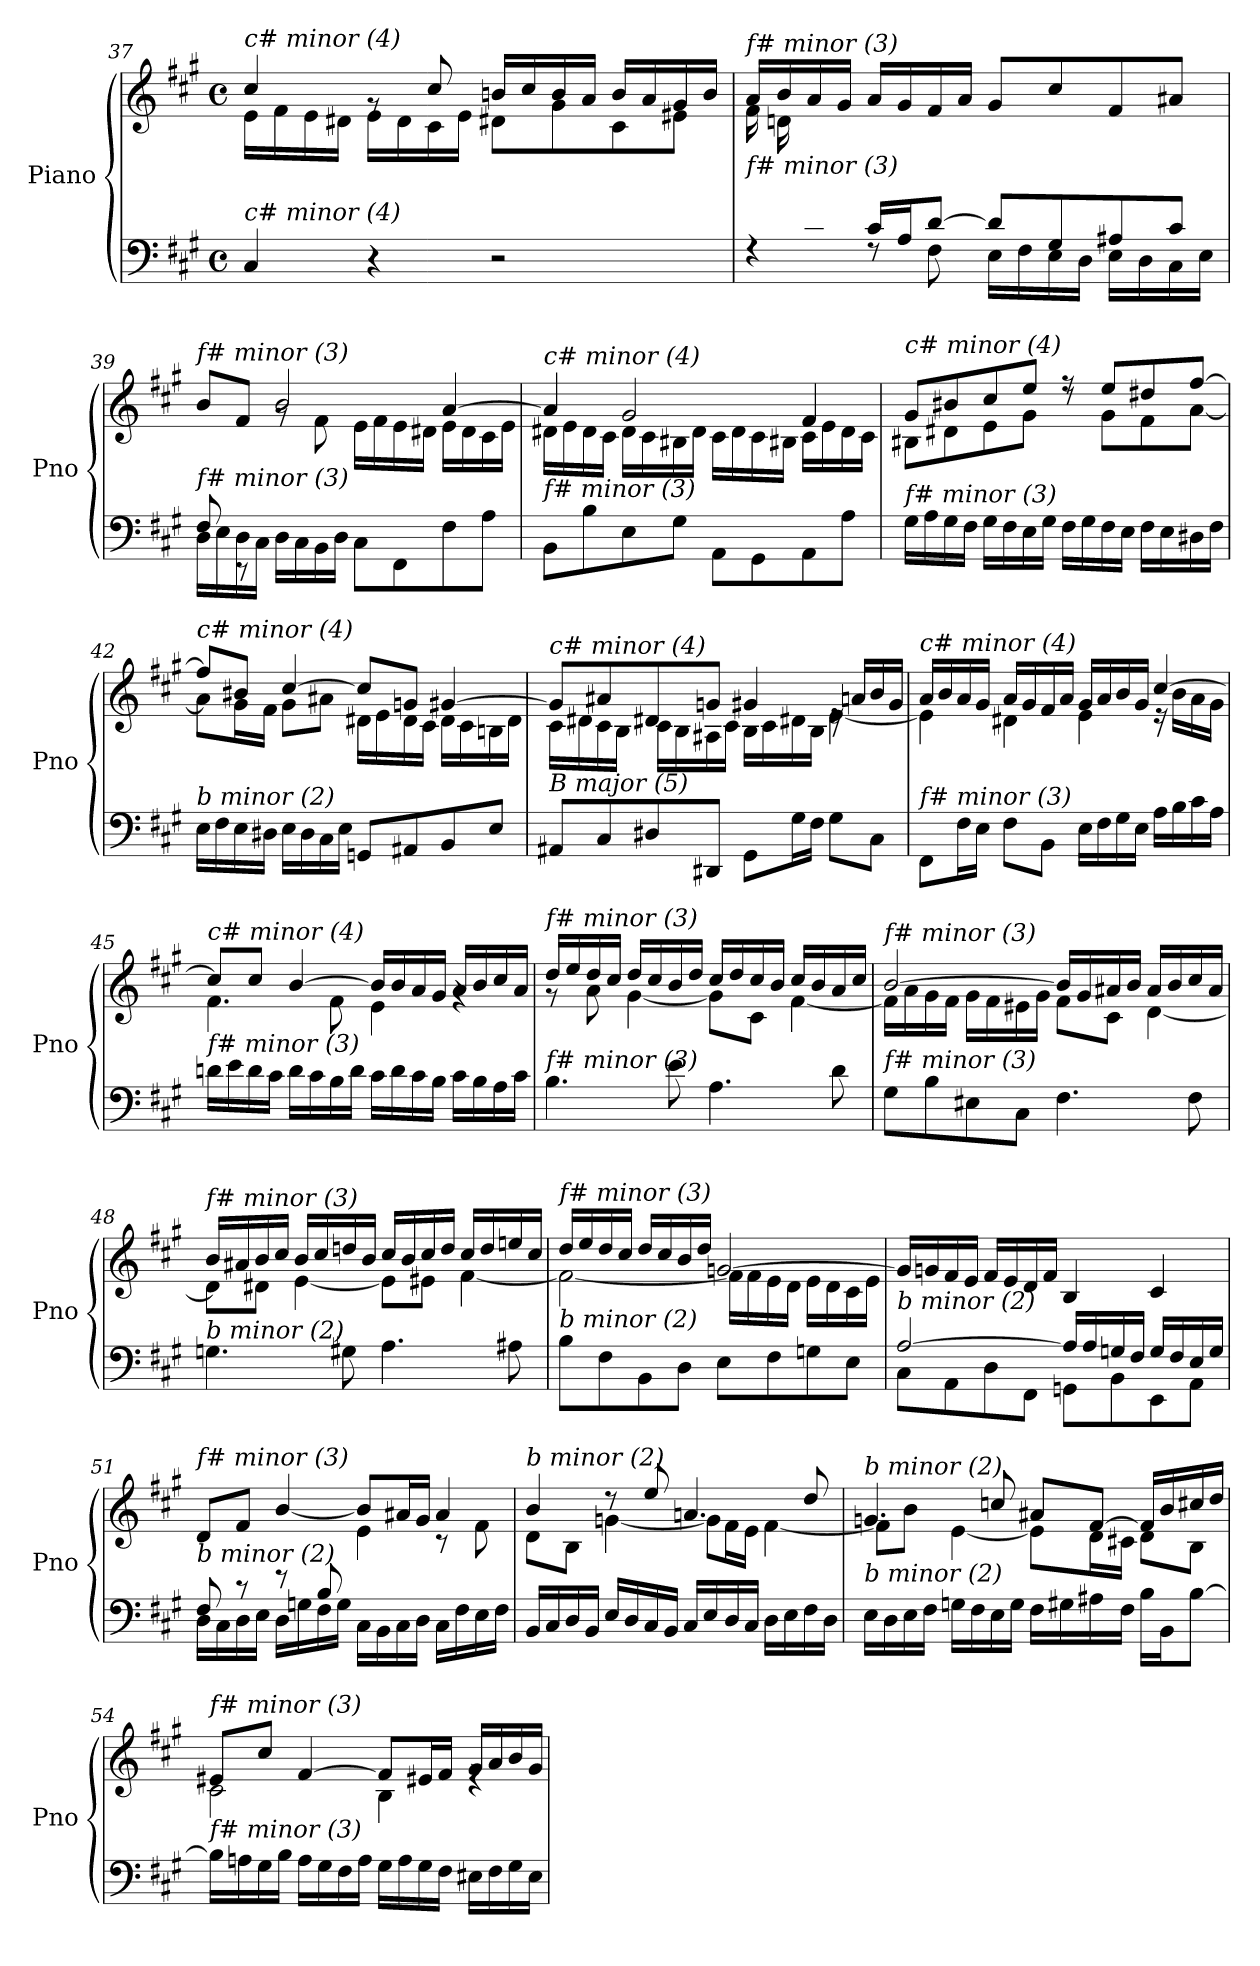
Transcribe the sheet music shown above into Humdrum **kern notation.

**kern	**kern
*part1	*part1
*staff2	*staff1
*I"Piano	*
*I'Pno	*
!!LO:LB:g=z
*clefF4	*clefG2
*k[f#c#g#]	*k[f#c#g#]
*M4/4	*M4/4
*met(c)	*met(c)
=37	=37
*	*^
!	!LO:TX:i:t=c# minor (4)	!
!LO:TX:i:t=c# minor (4)	!	!
4C#/	4cc#/	16e\LL
.	.	16f#\
.	.	16e\
.	.	16d#X\JJ
4r	8rg	16e\LL
.	.	16d#\
.	8cc#/	16c#\
.	.	16e\JJ
2r	16bn/LL	8d#X\L
.	16cc#/	.
.	16b/	8g#\
.	16a/JJ	.
.	16b/LL	8c#\
.	16a/	.
.	16g#/	8e#X\J
.	16b/JJ	.
=38	=38	=38
*^	*	*
!	!	!LO:TX:i:t=f# minor (3)	!
!LO:TX:i:t=f# minor (3)	!	!	!
8ryy	4rF	16a/LL	16f#\LL
.	.	16b/	16dn\
16c#/	.	16a/	2..ryy
16B/JJ	.	16g#/JJ	.
16c#/LL	8rF	16a/LL	.
16A/J	.	16g#/	.
[8d/J	8F#\	16f#/	.
.	.	16a/JJ	.
8d/L]	16E\LL	8g#/L	.
.	16F#\	.	.
8G#/	16E\	8cc#/	.
.	16D\JJ	.	.
8A#X/	16E\LL	8f#/	.
.	16D\	.	.
8c#/J	16C#\	8a#X/J	.
.	16E\JJ	.	.
=39	=39	=39	=39
*	*^	*	*^
!	!	!	!LO:TX:i:t=f# minor (3)	!	!
!LO:TX:i:t=f# minor (3)	!	!	!	!	!
4ryy	16D\LL	8F#/	8b/L	4ryy	4ryy
.	16E\	.	.	.	.
.	16D\	8r	8f#/J	.	.
.	16C#\JJ	.	.	.	.
2.ryy	16D\LL	2.ryy	2b/	8rg	2.ryy
.	16C#\	.	.	.	.
.	16BB\	.	.	8f#\	.
.	16D\JJ	.	.	.	.
.	8C#\L	.	.	16e\LL	.
.	.	.	.	16f#\	.
.	8FF#\	.	.	16e\	.
.	.	.	.	16d#X\JJ	.
.	8F#\	.	[4a/	16e\LL	.
.	.	.	.	16d#\	.
.	8A\J	.	.	16c#\	.
.	.	.	.	16e\JJ	.
*v	*v	*v	*	*	*
*	*	*v	*v
!!LO:LB:g=z
=40	=40	=40
!	!LO:TX:i:t=c# minor (4)	!
!LO:TX:i:t=f# minor (3)	!	!
8BB\L	4a/]	16d#X\LL
.	.	16e\
8B\	.	16d#\
.	.	16c#\JJ
8E\	2g#/	16d#\LL
.	.	16c#\
8G#\J	.	16B#X\
.	.	16d#\JJ
8AA\L	.	16c#\LL
.	.	16d#\
8GG#\	.	16c#\
.	.	16B#X\JJ
8AA\	4f#/	16c#\LL
.	.	16e\
8A\J	.	16d#\
.	.	16c#\JJ
=41	=41	=41
!	!LO:TX:i:t=c# minor (4)	!
!LO:TX:i:t=f# minor (3)	!	!
16G#\LL	8g#/L	8B#X\L
16A\	.	.
16G#\	8b#X/	8d#X\
16F#\JJ	.	.
16G#\LL	8cc#/	8e\
16F#\	.	.
16E\	8ee/J	8g#\J
16G#\JJ	.	.
16F#\LL	8r	8rdd
16G#\	.	.
16F#\	8ee/L	8g#\L
16E\JJ	.	.
16F#\LL	8dd#X/	8f#\
16E\	.	.
16D#X\	[8ff#/J	[8a\J
16F#\JJ	.	.
=42	=42	=42
!	!LO:TX:i:t=c# minor (4)	!
!LO:TX:i:t=b minor (2)	!	!
16E\LL	8ff#/L]	8a\L]
16F#\	.	.
16E\	8b#X/J	16g#\L
16D#X\JJ	.	16f#\JJ
16E\LL	[4cc#/	8g#\L
16D#\	.	.
16C#\	.	8a#X\J
16E\JJ	.	.
8GGni/L	8cc#/L]	16d#X\LL
.	.	16e\
8AA#X/	8gni/J	16d#\
.	.	16c#\JJ
8BB/	[4g#/	16d#\LL
.	.	16c#\
8E/J	.	16Bn\
.	.	16d#\JJ
!!LO:PB:g=z	!!
=43	=43	=43
!	!LO:TX:i:t=c# minor (4)	!
!LO:TX:i:t=B major (5)	!	!
8AA#X/L	8g#/L]	16c#\LL
.	.	16d#X\
8C#/	8a#X/	16c#\
.	.	16B\JJ
8D#X/	8d#X/	16c#\LL
.	.	16B\
8DD#X/J	8gni/J	16A#X\
.	.	16c#\JJ
8GG#\L	4g#/	16B\LL
.	.	16c#\
16G#\L	.	16d#X\
16F#\JJ	.	16B\JJ
8G#\L	16re	[4e\
.	16an/LL	.
8C#\J	16b/	.
.	16g#/JJ	.
=44	=44	=44
!	!LO:TX:i:t=c# minor (4)	!
!LO:TX:i:t=f# minor (3)	!	!
8FF#\L	16a/LL	4e\]
.	16b/	.
16F#\L	16a/	.
16E\JJ	16g#/JJ	.
8F#\L	16a/LL	4d#X\
.	16g#/	.
8BB\J	16f#/	.
.	16a/JJ	.
16E\LL	16g#/LL	4e\
16F#\	16a/	.
16G#\	16b/	.
16E\JJ	16g#/JJ	.
16A\LL	[4cc#/	16r
16B\	.	16b\LL
16c#\	.	16a\
16A\JJ	.	16g#\JJ
=45	=45	=45
!	!LO:TX:i:t=c# minor (4)	!
!LO:TX:i:t=f# minor (3)	!	!
16dn\LL	8cc#/L]	4.f#\
16e\	.	.
16d\	8cc#/J	.
16c#\JJ	.	.
16d\LL	[4b/	.
16c#\	.	.
16B\	.	8f#\
16d\JJ	.	.
16c#\LL	16b/LL]	4e\
16d\	16b/	.
16c#\	16a/	.
16B\JJ	16g#/JJ	.
16c#\LL	16a/LL	4rg
16B\	16b/	.
16A\	16cc#/	.
16c#\JJ	16a/JJ	.
!!LO:LB:g=z	!!
=46	=46	=46
!	!LO:TX:i:t=f# minor (3)	!
!LO:TX:i:t=f# minor (3)	!	!
4.B\	16dd/LL	8r
.	16ee/	.
.	16dd/	8a\
.	16cc#/JJ	.
.	16dd/LL	[4g#\
.	16cc#/	.
8e\	16b/	.
.	16dd/JJ	.
4.A\	16cc#/LL	8g#\L]
.	16dd/	.
.	16cc#/	8c#\J
.	16b/JJ	.
.	16cc#/LL	[4f#\
.	16b/	.
8d\	16a/	.
.	16cc#/JJ	.
=47	=47	=47
!	!LO:TX:i:t=f# minor (3)	!
!LO:TX:i:t=f# minor (3)	!	!
8G#\L	[2b/	16f#\LL]
.	.	16a\
8B\	.	16g#\
.	.	16f#\JJ
8E#X\	.	16g#\LL
.	.	16f#\
8C#\J	.	16e#X\
.	.	16g#\JJ
4.F#\	16b/LL]	8f#\L
.	16g#/	.
.	16a#X/	8c#\J
.	16b/JJ	.
.	16a#/LL	[4d\
.	16b/	.
8F#\	16cc#/	.
.	16a#/JJ	.
=48	=48	=48
!	!LO:TX:i:t=f# minor (3)	!
!LO:TX:i:t=b minor (2)	!	!
4.Gn\	16b/LL	8d\L]
.	16a#X/	.
.	16b/	8d#X\J
.	16cc#/JJ	.
.	16b/LL	[4e\
.	16cc#/	.
8G#X\	16ddn/	.
.	16b/JJ	.
4.A\	16cc#/LL	8e\L]
.	16b/	.
.	16cc#/	8e#X\J
.	16dd/JJ	.
.	16cc#/LL	[4f#\
.	16dd/	.
8A#X\	16een/	.
.	16cc#/JJ	.
!!LO:LB:g=z	!!
=49	=49	=49
!	!LO:TX:i:t=f# minor (3)	!
!LO:TX:i:t=b minor (2)	!	!
8B\L	16dd/LL	2f#\_
.	16ee/	.
8F#\	16dd/	.
.	16cc#/JJ	.
8BB\	16dd/LL	.
.	16cc#/	.
8D\J	16b/	.
.	16dd/JJ	.
8E\L	[2gn/	16f#\LL]
.	.	16f#\
8F#\	.	16e\
.	.	16d\JJ
8Gn\	.	16e\LL
.	.	16d\
8E\J	.	16c#\
.	.	16e\JJ
=50	=50	=50
*^	*	*
!	!	!LO:TX:i:t=f# minor (3)	!
!LO:TX:i:t=b minor (2)	!	!	!
*	*	*v	*v
[2A/	8C#\L	16g/LL]
.	.	16gn/
.	8AA\	16f#/
.	.	16e/JJ
.	8D\	16f#/LL
.	.	16e/
.	8FF#\J	16d/
.	.	16f#/JJ
16A/LL]	8GGn\L	4B/
16A/	.	.
16Gn/	8BB\	.
16F#/JJ	.	.
16G/LL	8EE\	4c#/
16F#/	.	.
16E/	8AA\J	.
16G/JJ	.	.
=51	=51	=51
*	*^	*^
*	*	*	*	*^
!	!	!	!LO:TX:i:t=f# minor (3)	!	!
!LO:TX:i:t=b minor (2)	!	!	!	!	!
2ryy	8F#/	16D\LL	8d/L	2ryy	2ryy
.	.	16C#\	.	.	.
.	8r	16D\	8f#/J	.	.
.	.	16E\JJ	.	.	.
.	8r	16D\LL	[4b/	.	.
.	.	16Gn\	.	.	.
.	8B/	16F#\	.	.	.
.	.	16G\JJ	.	.	.
2ryy	16C#\LL	2ryy	8b/L]	4e\	2ryy
.	16BB\	.	.	.	.
.	16C#\	.	16a#X/L	.	.
.	16D\JJ	.	16g#/JJ	.	.
.	16C#\LL	.	4a#/	8r	.
.	16F#\	.	.	.	.
.	16E\	.	.	8f#\	.
.	16F#\JJ	.	.	.	.
*	*v	*v	*	*	*
*	*	*	*v	*v
!!LO:LB:g=z
=52	=52	=52	=52
!	!	!LO:TX:i:t=b minor (2)	!
!LO:TX:i:t=b minor (2)	!	!	!
*v	*v	*	*
16BB/LL	4b/	8d\L
16C#/	.	.
16D/	.	8B\J
16BB/JJ	.	.
16E/LL	8r	[4gn\
16D/	.	.
16C#/	8ee/	.
16BB/JJ	.	.
16C#/LL	4.an/	8g\L]
16E/	.	.
16D/	.	16f#\L
16C#/JJ	.	16e\JJ
16D\LL	.	[4f#\
16E\	.	.
16F#\	8dd/	.
16D\JJ	.	.
=53	=53	=53
!	!LO:TX:i:t=b minor (2)	!
!LO:TX:i:t=b minor (2)	!	!
16E\LL	4.gn/	8f#\L]
16D\	.	.
16E\	.	8b\J
16F#\JJ	.	.
16Gn\LL	.	[4e\
16F#\	.	.
16E\	8ccn/	.
16G\JJ	.	.
16F#\LL	8a#X/L	8e\L]
16G#X\	.	.
16A#X\	[8f#/J	16d\L
16F#\JJ	.	16c#X\JJ
16B\LL	16f#/LL]	8d\L
16BB\J	16b/	.
[8B\J	16cc#X/	8B\J
.	16dd/JJ	.
=54	=54	=54
!	!LO:TX:i:t=f# minor (3)	!
!LO:TX:i:t=f# minor (3)	!	!
16B\LL]	8e#X/L	2c#\
16An\	.	.
16G#\	8cc#/J	.
16B\JJ	.	.
16A\LL	[4f#/	.
16G#\	.	.
16F#\	.	.
16A\JJ	.	.
16G#\LL	8f#/L]	4B\
16A\	.	.
16G#\	16e#X/L	.
16F#\JJ	16f#/JJ	.
16E#X\LL	16g#/LL	4re
16F#\	16a/	.
16G#\	16b/	.
16E#\JJ	16g#/JJ	.
*	*v	*v
=	=
*-	*-
